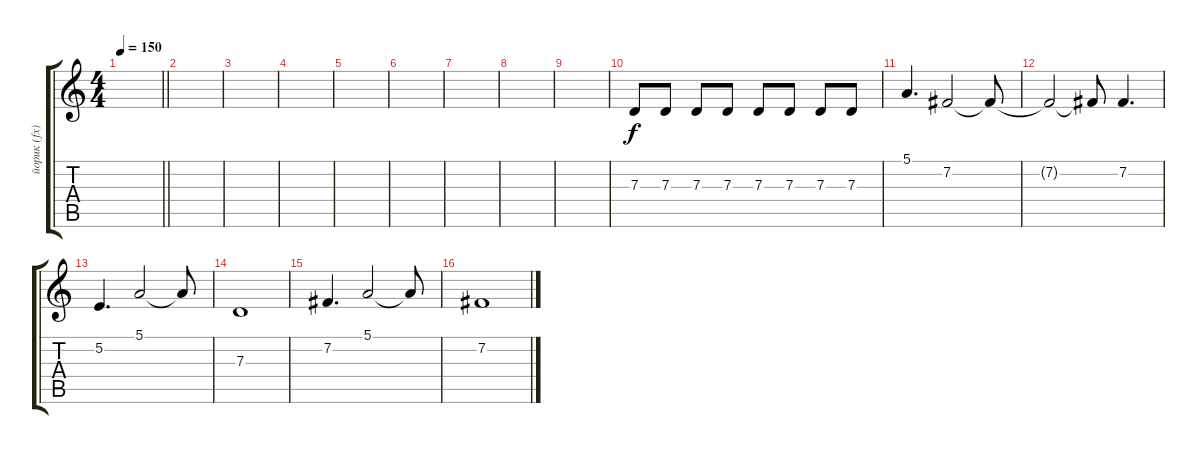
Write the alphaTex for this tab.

\track ("йорик (fx)" "йорик (fx)") {instrument pad2warm}
\staff {score tabs}
\tuning (E4 B3 G3 D3 A2 E2) {hide}
\ts (4 4)
\tempo 150
\clef g2
\barLineRight lightlight
\ks c
|
|
|
|
|
|
|
|
|
7.3.8{volume 6 balance 2 instrument pad7halo} 7.3.8 7.3.8 7.3.8 7.3.8 7.3.8 7.3.8 7.3.8 |
5.1.4{d} 7.2.2 7.2{t}.8 |
7.2{t}.2 7.2{t}.8 7.2.4{d} |
5.2.4{d} 5.1.2 5.1{t}.8 |
7.3.1 |
7.2.4{d} 5.1.2 5.1{t}.8 |
7.2.1
